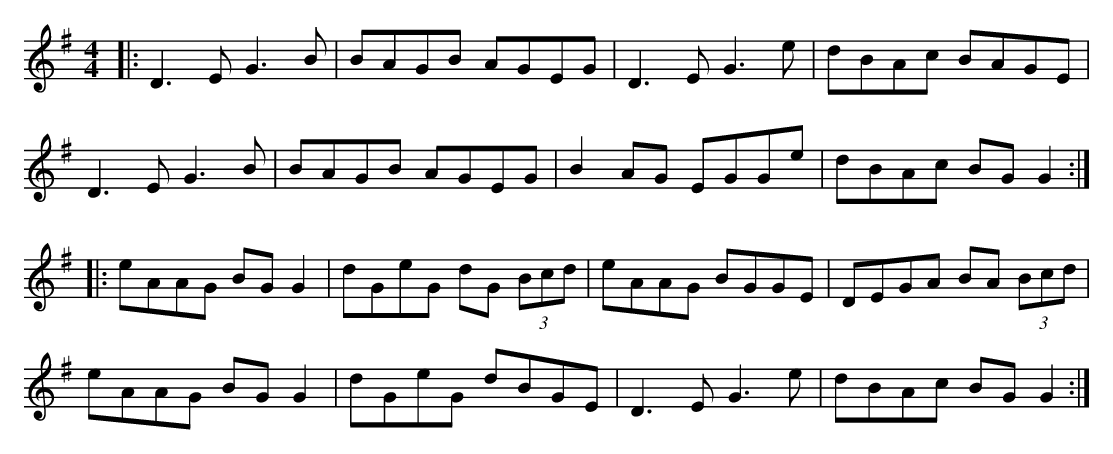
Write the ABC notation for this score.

X:1
M:4/4
K:G
|:D3E G3B|BAGB AGEG|D3E G3e|dBAc BAGE|
D3E G3B|BAGB AGEG|B2AG EGGe|dBAc BGG2:|
|:eAAG BGG2|dGeG dG (3Bcd|eAAG BGGE|DEGA BA (3Bcd|
eAAG BGG2|dGeG dBGE|D3E G3e|dBAc BGG2:|
